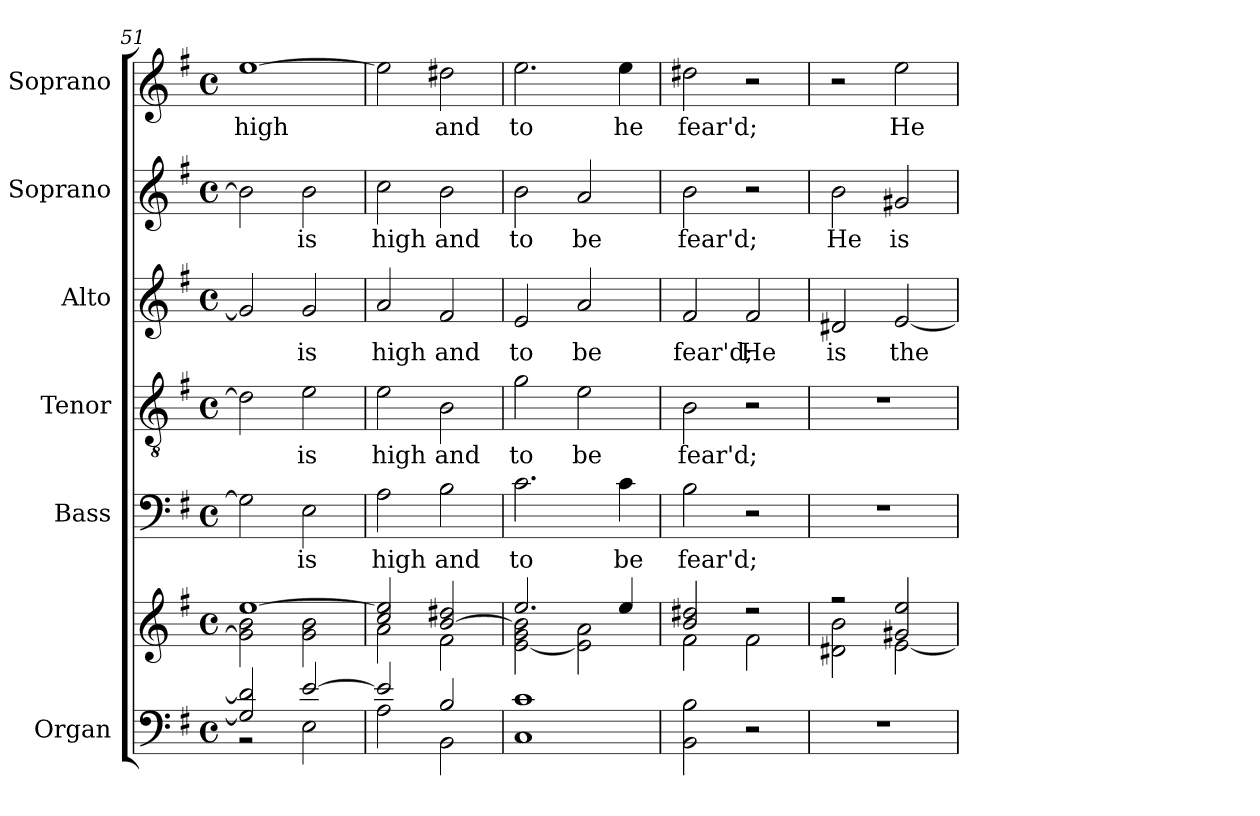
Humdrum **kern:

**kern	**kern	**kern	**text	**kern	**text	**kern	**text	**kern	**text	**kern	**text
*part6	*part6	*part5	*part5	*part4	*part4	*part3	*part3	*part2	*part2	*part1	*part1
*staff7	*staff6	*staff5	*staff5	*staff4	*staff4	*staff3	*staff3	*staff2	*staff2	*staff1	*staff1
*I"Organ	*	*I"Bass	*	*I"Tenor	*	*I"Alto	*	*I"Soprano	*	*I"Soprano	*
*I'Org.	*	*I'B.	*	*I'T.	*	*I'A.	*	*I'S.	*	*I'S.	*
*clefF4	*clefG2	*clefF4	*	*clefGv2	*	*clefG2	*	*clefG2	*	*clefG2	*
*	*	*	*	*ITrd7c12	*	*	*	*	*	*	*
*k[f#]	*k[f#]	*k[f#]	*	*k[f#]	*	*k[f#]	*	*k[f#]	*	*k[f#]	*
*G:	*G:	*G:	*	*G:	*	*G:	*	*G:	*	*G:	*
*M4/4	*M4/4	*M4/4	*	*M4/4	*	*M4/4	*	*M4/4	*	*M4/4	*
*met(c)	*met(c)	*met(c)	*	*met(c)	*	*met(c)	*	*met(c)	*	*met(c)	*
=51	=51	=51	=51	=51	=51	=51	=51	=51	=51	=51	=51
*^	*^	*	*	*	*	*	*	*	*	*	*
!	!	!	!	!	!	!	!	!	!	!	!	!	!LO:LY:b:color=#000000
2Gi/] 2di]	2r	[>1eei	2gi\] 2bi	2Gi\]	.	2Di\]	.	2gi/]	.	2bi\]	.	[>1eei	high
!	!	!	!	!	!LO:LY:b:color=#000000	!	!	!	!	!	!	!	!
!	!	!	!	!	!	!	!LO:LY:b:color=#000000	!	!	!	!	!	!
!	!	!	!	!	!	!	!	!	!LO:LY:b:color=#000000	!	!	!	!
!	!	!	!	!	!	!	!	!	!	!	!LO:LY:b:color=#000000	!	!
[>2ei/	2Ei\	.	2gi\ 2bi	2Ei\	is	2Ei\	is	2gi/	is	2bi\	is	.	.
=52	=52	=52	=52	=52	=52	=52	=52	=52	=52	=52	=52	=52	=52
!	!	!	!	!	!LO:LY:b:color=#000000	!	!	!	!	!	!	!	!
!	!	!	!	!	!	!	!LO:LY:b:color=#000000	!	!	!	!	!	!
!	!	!	!	!	!	!	!	!	!LO:LY:b:color=#000000	!	!	!	!
!	!	!	!	!	!	!	!	!	!	!	!LO:LY:b:color=#000000	!	!
2ei/]	2Ai\	2cci/ 2eei]	2ai\	2Ai\	high	2Ei\	high	2ai/	high	2cci\	high	2eei\]	.
!	!	!	!	!	!LO:LY:b:color=#000000	!	!	!	!	!	!	!	!
!	!	!	!	!	!	!	!LO:LY:b:color=#000000	!	!	!	!	!	!
!	!	!	!	!	!	!	!	!	!LO:LY:b:color=#000000	!	!	!	!
!	!	!	!	!	!	!	!	!	!	!	!LO:LY:b:color=#000000	!	!
!	!	!	!	!	!	!	!	!	!	!	!	!	!LO:LY:b:color=#000000
2Bi/	2BBi\	[>2bi/ 2dd#Xi	2f#i\	2Bi\	and	2BBi\	and	2f#i/	and	2bi\	and	2dd#Xi\	and
*v	*v	*	*	*	*	*	*	*	*	*	*	*	*
!!LO:LB:g=z
=53	=53	=53	=53	=53	=53	=53	=53	=53	=53	=53	=53	=53
*^	*	*	*	*	*	*	*	*	*	*	*	*
!	!	!	!	!	!LO:LY:b:color=#000000	!	!	!	!	!	!	!	!
*v	*v	*	*	*	*	*	*	*	*	*	*	*	*
*^	*	*	*	*	*	*	*	*	*	*	*	*
!	!	!	!	!	!	!	!LO:LY:b:color=#000000	!	!	!	!	!	!
*v	*v	*	*	*	*	*	*	*	*	*	*	*	*
*^	*	*	*	*	*	*	*	*	*	*	*	*
!	!	!	!	!	!	!	!	!	!LO:LY:b:color=#000000	!	!	!	!
*v	*v	*	*	*	*	*	*	*	*	*	*	*	*
*^	*	*	*	*	*	*	*	*	*	*	*	*
!	!	!	!	!	!	!	!	!	!	!	!LO:LY:b:color=#000000	!	!
*v	*v	*	*	*	*	*	*	*	*	*	*	*	*
*^	*	*	*	*	*	*	*	*	*	*	*	*
!	!	!	!	!	!	!	!	!	!	!	!	!	!LO:LY:b:color=#000000
*v	*v	*	*	*	*	*	*	*	*	*	*	*	*
1Ci 1ci	2.eei/	[<2ei\ 2gi 2bi]	2.ci\	to	2Gi\	to	2ei/	to	2bi\	to	2.eei\	to
!	!	!	!	!	!	!LO:LY:b:color=#000000	!	!	!	!	!	!
!	!	!	!	!	!	!	!	!LO:LY:b:color=#000000	!	!	!	!
!	!	!	!	!	!	!	!	!	!	!LO:LY:b:color=#000000	!	!
.	.	2ei\] 2ai	.	.	2Ei\	be	2ai/	be	2ai/	be	.	.
!	!	!	!	!LO:LY:b:color=#000000	!	!	!	!	!	!	!	!
!	!	!	!	!	!	!	!	!	!	!	!	!LO:LY:b:color=#000000
.	4eei/	.	4ci\	be	.	.	.	.	.	.	4eei\	he
=54	=54	=54	=54	=54	=54	=54	=54	=54	=54	=54	=54	=54
!	!	!	!	!LO:LY:b:color=#000000	!	!	!	!	!	!	!	!
!	!	!	!	!	!	!LO:LY:b:color=#000000	!	!	!	!	!	!
!	!	!	!	!	!	!	!	!LO:LY:b:color=#000000	!	!	!	!
!	!	!	!	!	!	!	!	!	!	!LO:LY:b:color=#000000	!	!
!	!	!	!	!	!	!	!	!	!	!	!	!LO:LY:b:color=#000000
2BBi\ 2Bi	2bi/ 2dd#Xi	2f#i\	2Bi\	fear'd;	2BBi\	fear'd;	2f#i/	fear'd;	2bi\	fear'd;	2dd#Xi\	fear'd;
!	!	!	!	!	!	!	!	!LO:LY:b:color=#000000	!	!	!	!
2r	2r	2f#i\	2r	.	2r	.	2f#i/	He	2r	.	2r	.
=55	=55	=55	=55	=55	=55	=55	=55	=55	=55	=55	=55	=55
!	!	!	!	!	!	!	!	!LO:LY:b:color=#000000	!	!	!	!
!	!	!	!	!	!	!	!	!	!	!LO:LY:b:color=#000000	!	!
1r	2r	2d#Xi\ 2bi	1r	.	1r	.	2d#Xi/	is	2bi\	He	2r	.
!	!	!	!	!	!	!	!	!LO:LY:b:color=#000000	!	!	!	!
!	!	!	!	!	!	!	!	!	!	!LO:LY:b:color=#000000	!	!
!	!	!	!	!	!	!	!	!	!	!	!	!LO:LY:b:color=#000000
.	2g#Xi/ 2eei	[<2ei\	.	.	.	.	[<2ei/	the	2g#Xi/	is	2eei\	He
*	*v	*v	*	*	*	*	*	*	*	*	*	*
=	=	=	=	=	=	=	=	=	=	=	=
*-	*-	*-	*-	*-	*-	*-	*-	*-	*-	*-	*-
